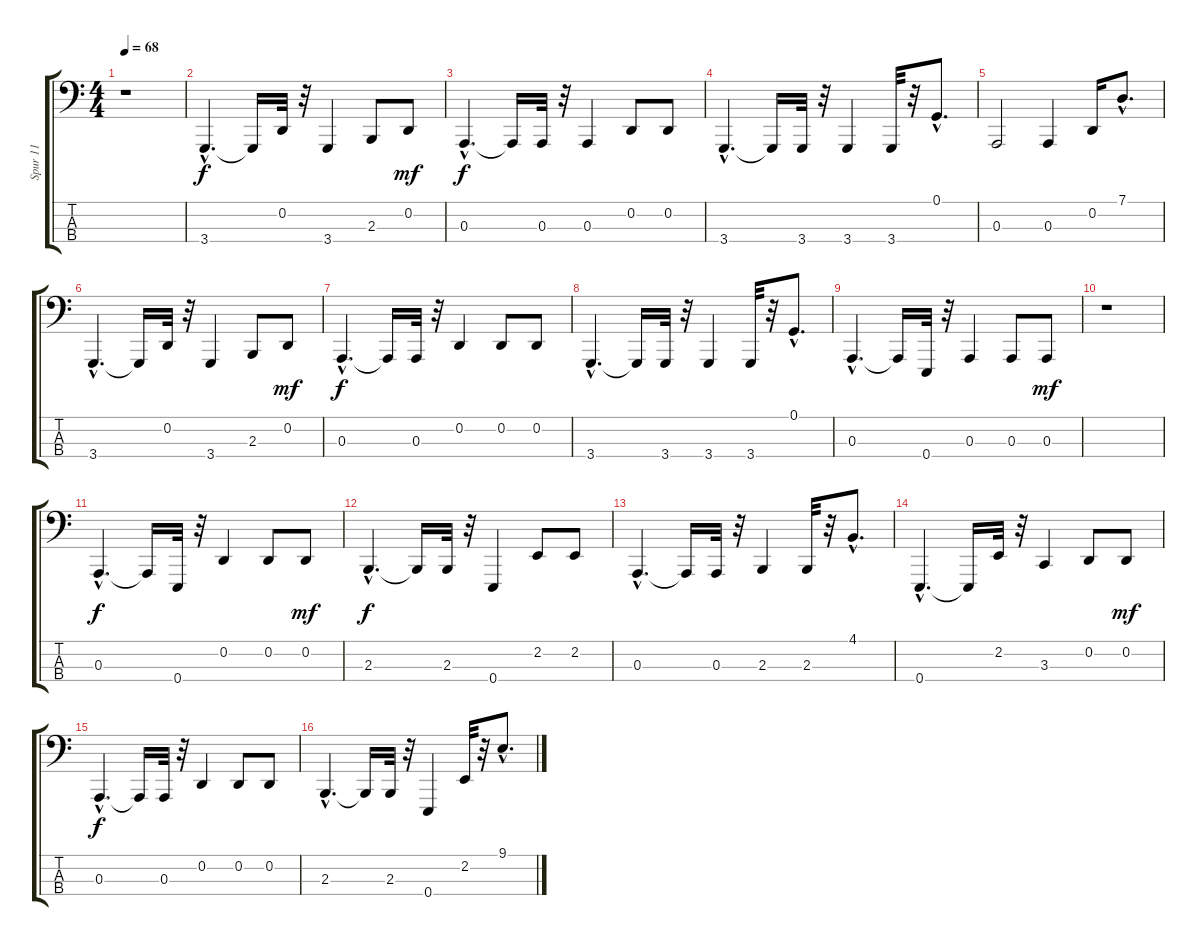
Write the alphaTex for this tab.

\track ("Spur 11" "Spur 11") {instrument acousticgrandpiano}
\staff {score tabs}
\tuning (G2 D2 A1 E1) {hide}
\ts (4 4)
\tempo 68
\clef f4
\ks c
r.1{dy f instrument acousticgrandpiano} |
3.4{hac}.4{d instrument fretlessbass} 3.4{t}.16 0.2.32 r.32 3.4.4 2.3.8 0.2.8{dy mf} |
0.3{hac}.4{d dy f} 0.3{t}.16 0.3.32 r.32 0.3.4 0.2.8 0.2.8 |
3.4{hac}.4{d} 3.4{t}.16 3.4.32 r.32 3.4.4 3.4.32 r.32 0.1{hac}.8{d} |
0.3.2{instrument fretlessbass} 0.3.4 0.2.16 7.1{hac}.8{d} |
3.4{hac}.4{d instrument fretlessbass} 3.4{t}.16 0.2.32 r.32 3.4.4 2.3.8 0.2.8{dy mf} |
0.3{hac}.4{d dy f} 0.3{t}.16 0.3.32 r.32 0.2.4 0.2.8 0.2.8 |
3.4{hac}.4{d} 3.4{t}.16 3.4.32 r.32 3.4.4 3.4.32 r.32 0.1{hac}.8{d} |
0.3{hac}.4{d} 0.3{t}.16 0.4.32 r.32 0.3.4 0.3.8 0.3.8{dy mf} |
r.1 |
0.3{hac}.4{d dy f instrument fretlessbass} 0.3{t}.16 0.4.32 r.32 0.2.4 0.2.8 0.2.8{dy mf} |
2.3{hac}.4{d dy f} 2.3{t}.16 2.3.32 r.32 0.4.4 2.2.8 2.2.8 |
0.3{hac}.4{d} 0.3{t}.16 0.3.32 r.32 2.3.4 2.3.32 r.32 4.1{hac}.8{d} |
0.4{hac}.4{d} 0.4{t}.16 2.2.32 r.32 3.3.4 0.2.8 0.2.8{dy mf} |
0.3{hac}.4{d dy f} 0.3{t}.16 0.3.32 r.32 0.2.4 0.2.8 0.2.8 |
2.3{hac}.4{d} 2.3{t}.16 2.3.32 r.32 0.4.4 2.2.32 r.32 9.1{hac}.8{d}
